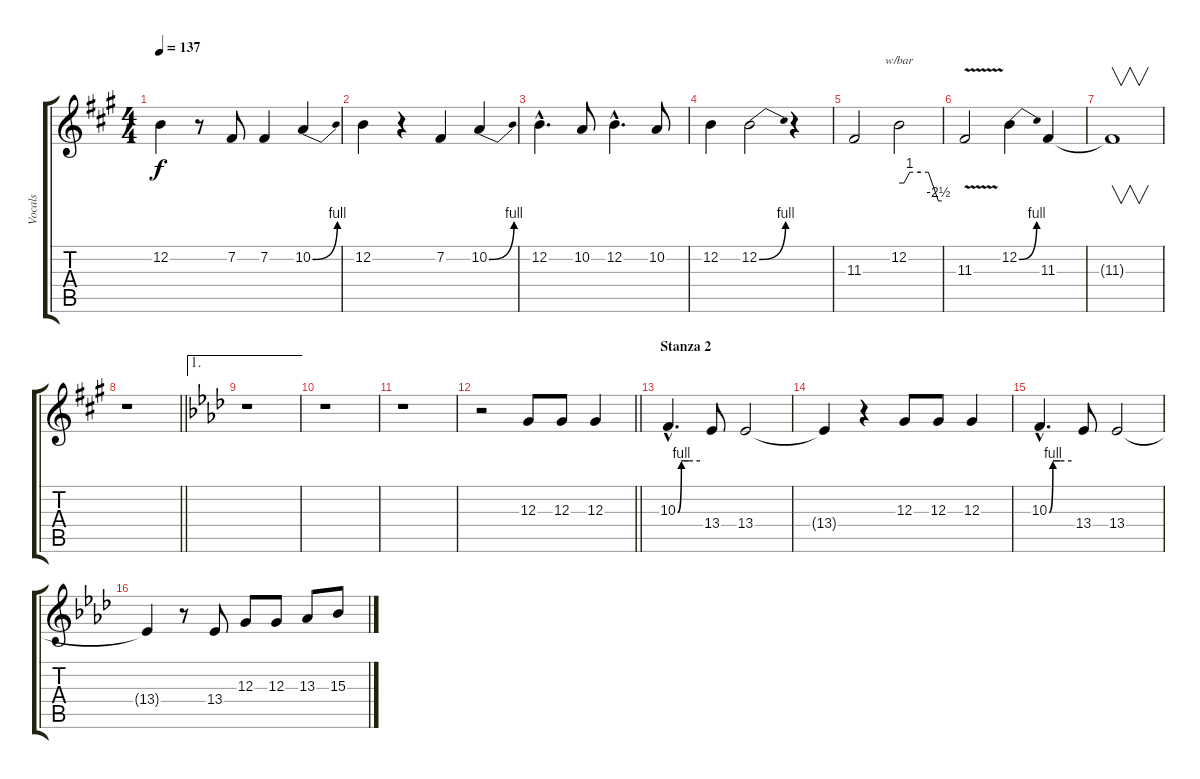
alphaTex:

\track ("Vocals" "Vocals") {instrument clarinet}
\staff {score tabs}
\tuning (E4 B3 G3 D3 A2 E2) {hide}
\ts (4 4)
\tempo 137
\clef g2
\ks a
12.2.4{dy f} r.8 7.2.8 7.2.4 10.2{be (bend 0 0 60 4)}.4 |
12.2.4 r.4 7.2.4 10.2{be (bend 0 0 60 4)}.4 |
12.2{hac}.4{d} 10.2.8 12.2{hac}.4{d} 10.2.8 |
12.2.4 12.2{be (bend 0 0 60 4)}.2 r.4 |
11.3.2 12.2.2{tbe (custom default 0 0 7 0 15 4 30 4 41 4 55 -10 60 -10)} |
11.3{v}.2 12.2{be (bend 0 0 60 4)}.4 11.3.4 |
11.3{t}.1{v} |
\barLineRight lightlight
r.1 |
\ae 1
\ks ab
r.1 |
r.1 |
r.1 |
\barLineRight lightlight
r.2 12.3.8 12.3.8 12.3.4 |
\section ("" "Stanza 2")
10.3{be (custom 0 0 10 4 15 4 30 4 60 4) hac}.4{d} 13.4.8 13.4.2 |
13.4{t}.4 r.4 12.3.8 12.3.8 12.3.4 |
10.3{be (custom 0 0 10 4 15 4 30 4 60 4) hac}.4{d} 13.4.8 13.4.2 |
13.4{t}.4 r.8 13.4.8 12.3.8 12.3.8 13.3.8 15.3.8
